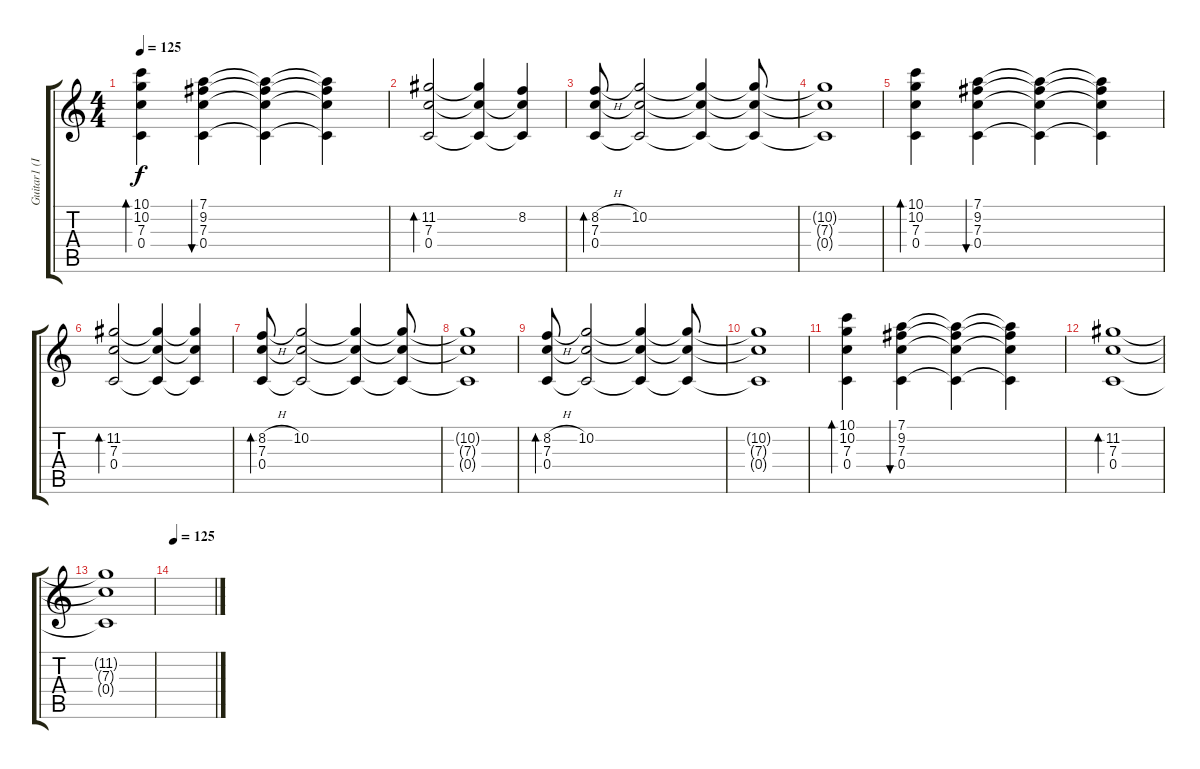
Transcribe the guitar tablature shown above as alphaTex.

\track ("Guitar1 (Intro)" "Guitar1 (I") {instrument acousticguitarsteel}
\staff {score tabs}
\tuning (D4 A3 F3 C3 G2 D2) {hide}
\ts (4 4)
\tempo 125
\clef g2
\ks c
(10.1 10.2 7.3 0.4).4{bd 120 dy f} (7.1 9.2 7.3 0.4).4{bu 120} (7.1{t} 9.2{t} 7.3{t} 0.4{t}).4 (7.1{t} 9.2{t} 7.3{t} 0.4{t}).4 |
(11.2 7.3 0.4).2{bd 60} (11.2{t} 7.3{t} 0.4{t}).4 (8.2 7.3{t} 0.4{t}).4 |
(8.2{h} 7.3 0.4).8{bd 240} (10.2 7.3{t} 0.4{t}).2 (10.2{t} 7.3{t} 0.4{t}).4 (10.2{t} 7.3{t} 0.4{t}).8 |
(10.2{t} 7.3{t} 0.4{t}).1 |
(10.1 10.2 7.3 0.4).4{bd 120} (7.1 9.2 7.3 0.4).4{bu 120} (7.1{t} 9.2{t} 7.3{t} 0.4{t}).4 (7.1{t} 9.2{t} 7.3{t} 0.4{t}).4 |
(11.2 7.3 0.4).2{bd 60} (11.2{t} 7.3{t} 0.4{t}).4 (11.2{t} 7.3{t} 0.4{t}).4 |
(8.2{h} 7.3 0.4).8{bd 240} (10.2 7.3{t} 0.4{t}).2 (10.2{t} 7.3{t} 0.4{t}).4 (10.2{t} 7.3{t} 0.4{t}).8 |
(10.2{t} 7.3{t} 0.4{t}).1 |
(8.2{h} 7.3 0.4).8{bd 240} (10.2 7.3{t} 0.4{t}).2 (10.2{t} 7.3{t} 0.4{t}).4 (10.2{t} 7.3{t} 0.4{t}).8 |
(10.2{t} 7.3{t} 0.4{t}).1 |
(10.1 10.2 7.3 0.4).4{bd 120} (7.1 9.2 7.3 0.4).4{bu 120} (7.1{t} 9.2{t} 7.3{t} 0.4{t}).4 (7.1{t} 9.2{t} 7.3{t} 0.4{t}).4 |
(11.2 7.3 0.4).1{bd 60} |
(11.2{t} 7.3{t} 0.4{t}).1 |
\tempo 125
